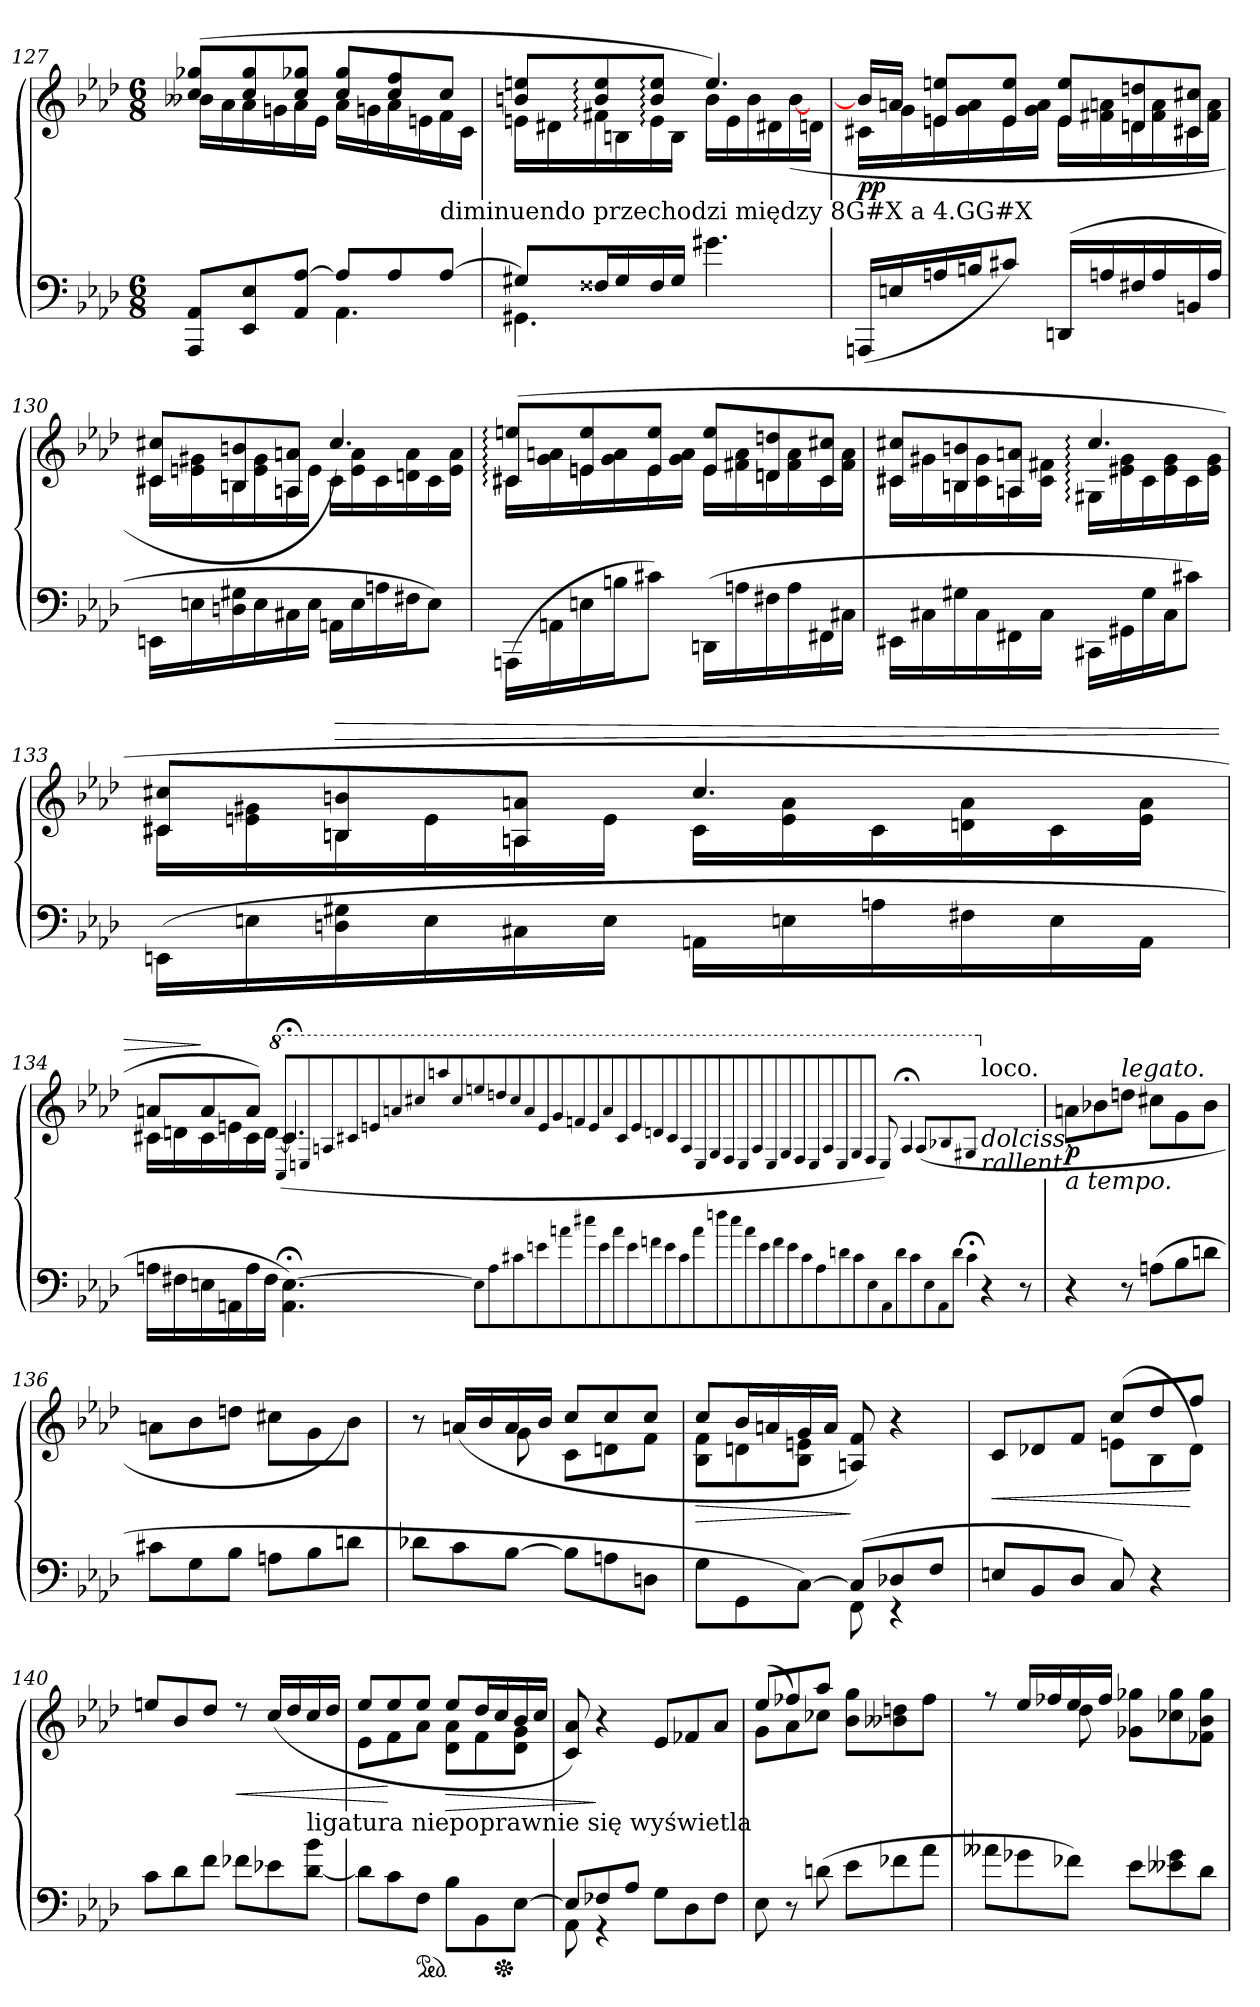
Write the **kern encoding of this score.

**kern	**kern	**dynam
*part1	*part1	*part1
*staff2	*staff1	*staff1/2
*clefF4	*clefG2	*
*k[b-e-a-d-]	*k[b-e-a-d-]	*
*M6/8	*M6/8	*
=127	=127	=127
*^	*^	*
8AAA- 8AA-L	4ryy	(>8cc 8gg-XL	16b--XLL	.
.	.	.	16a-	.
8EE- 8E-	.	8cc 8gg-	16a-	.
.	.	.	16gn	.
8AA- [8A-J	8ryy	8cc 8gg-XJ	16a-	.
.	.	.	16e-JJ	.
8A-L]	4.AA-	8cc 8gg-L	16a-LL	.
.	.	.	16gn	.
8A-	.	8cc 8ff	16a-	.
.	.	.	16en	.
!LO:TX:a:t=diminuendo przechodzi między 8G#X a 4.GG#X	!	!	!	!
[8A-J	.	8ccJ	16f	.
.	.	.	16cJJ	.
=128	=128	=128	=128	=128
8G#XL]	4.GG#X	8bn 8eenL	16enLL	.
.	.	.	16d#X	.
16F##XL	.	8b:/ 8ee:/	16f#X:	.
16G#	.	.	16Bn	.
16F##	.	8b:/ 8ee:/J	16e:	.
16G#JJ	.	.	16BJJ	.
4.ryy	4.g#X	4.ee)	16bLL	.
.	.	.	16e	.
.	.	.	16b	.
.	.	.	16d#X	.
.	.	.	(>[>16b	.
.	.	.	16dnJJ	.
*v	*v	*	*	*
=129	=129	=129	=129
!	!	!	!LO:DY:b
(>16AAAnLL	16bnLL]	16c#XLL	pp
16En	16anJJ	16g	.
16An	8en 8eenL	16en	.
16BnJ	.	16g 16a	.
8c#XJ)	8e 8eeJ	16e	.
.	.	16g 16aJJ	.
(>16DDnLL	8e 8eeL	16eLL	.
16An	.	16f#X 16an	.
16F#X	8dn 8ddn	16dn	.
16A	.	16f# 16a	.
16BBn	8c#X 8cc#XJ	16c#X	.
16AJJ	.	16f# 16aJJ	.
=130	=130	=130	=130
16EEn\LL	8c#X 8cc#XL	16c#XLL	.
16En\	.	16en 16g#X	.
16Dn\ 16G#X\	8Bn 8bn	16Bn	.
16E\	.	16e 16g#	.
16C#X\	8An 8anJ	16An	.
16E\JJ	.	16eJJ	.
16AAnLL	4.cc#)	16c#LL	.
16E	.	16e 16a	.
16An	.	16c#	.
16F#XJ	.	16dn 16a	.
8EJ)	.	16c#	.
.	.	16e 16aJJ	.
=131	=131	=131	=131
(>16AAAn\LL	(>8c#X: 8een:L	16c#X:LL	.
16AAn\	.	16g 16an	.
16En\	8en 8ee	16en	.
16Bn\J	.	16g 16a	.
8c#X\J)	8e 8eeJ	16e	.
.	.	16g 16aJJ	.
(>16DDn\LL	8e 8eeL	16eLL	.
16An\	.	16f#X 16a	.
16F#X\	8dn 8ddn	16dn	.
16A\	.	16f# 16a	.
16FF#X\	8c# 8cc#XJ	16c#	.
16C#X\JJ	.	16f# 16aJJ	.
=132	=132	=132	=132
16EE#X\LL	8c#X 8cc#XL	16c#XLL	.
16C#X\	.	16g#X	.
16G#X\	8Bn 8bn	16Bn	.
16C#\	.	16c# 16g#	.
16FF#X\	8An 8anJ	16An	.
16C#\JJ	.	16c# 16f#XJJ	.
16CC#X\LL	4.cc#:	16G#X:/LL	.
16GG#X\	.	16e#X\ 16g#\	.
16G#\	.	16c#\	.
16C#\J	.	16e#\ 16g#\	.
8c#X\J)	.	16c#\	.
.	.	16e#\ 16g#\JJ	.
=133	=133	=133	=133
(>16EEn\LL	8c#X 8cc#XL	16c#XLL	.
16En	.	16en 16g#X	.
!	!	!	!LO:HP:a
16Dn 16G#X	8Bn 8bn	16Bn	>
16E	.	16e	.
16C#X	8An 8anJ	16An	.
16EJJ	.	16eJJ	.
16AAnLL	4.cc#	16c#LL	.
16En	.	16e 16a	.
16An	.	16c#	.
16F#X	.	16dn 16a	.
16E	.	16c#	.
16AAJJ	.	16e 16aJJ	.
=134	=134	=134	=134
16AnLL	8anL	16c#XLL	.
16F#X	.	16dn	.
16En	8a	16c#	]
16AAn	.	16en	.
16A	8aJ)	16c#	.
16F#JJ	.	16dJJ	.
4.AA;<\ [4.E;<\)	[4.c#;	4.ryy	.
*	*v	*v	*
*	*8va	*
.	(>8qqc#L]	.
.	8qqe	.
.	8qqan	.
.	8qqcc#X	.
.	8qqeen	.
.	8qqaan	.
.	8qqccc#X	.
.	8qqaaan	.
8qqE\L]	8qqccc#	.
8qqA	8qeeen	.
8qqc#X	8qqdddn	.
8qqen	8qqccc#	.
8qqan	8qqaa	.
8qqcc#X	8qqee	.
8qqe	8qgg	.
8qqa	8qqffn	.
8qqe\	8qqee	.
8qqfn\	8qqaa	.
8qqe\	8qqcc#	.
8qqc#	8qee	.
8qqa\	8qqddn	.
8qqddn	8qqcc#	.
8qqcc#	8qqa	.
8qqa\	8qqe	.
8qqe\	8qg	.
8qqf\	8qqf	.
8qqe\	8qqe	.
8qqc#	8qqa	.
8qqA\	8qqe	.
8qqdn	8qg	.
8qqc#\	8qqf	.
8qqE	8qqe	.
8qqAA	8qqa	.
8qqd	8qqe	.
8qqc#	8qg	.
8qqE	8qqfJ	.
8qqAA	8qqe)	.
8qqdJ	[4qqa;<	.
4qqc#;<\	(>8qqaL]	.
4qqr	8qqb-X	.
8qqr	8qqg#XJ	.
.	.	] ]
!	!LO:TX:b:i:t=dolciss.	!
!	!LO:TX:a:t=loco.	!
!	!LO:TX:b:i:t=rallent.	!
=135	=135	=135
*	*X8va	*
!	!LO:TX:b:i:t=a tempo.	!
!	!	!LO:DY:b
4r	8an\L	p
.	8b-X	.
!	!LO:TX:a:i:t=legato.	!
8r	8ddnJ	.
(>8AnL	8cc#X\L	.
8B-	8g	.
8dnJ	8b-J	.
=136	=136	=136
8c#XL	8an\L	.
8G	8b-	.
8B-J	8ddnJ	.
8AnL	8cc#X\L	.
8B-	8g\	.
8dnJ	8b-J)	.
=137	=137	=137
*	*^	*
8d-XL	8r	4ryy	.
8c	(>16anLL	.	.
.	16b-	.	.
[8B-J	16a	8g	.
.	16b-JJ	.	.
8B-L]	8ccL	8cL	.
8An	8cc	8dn	.
8DnJ	8ccJ	8fJ	.
=138	=138	=138	=138
*^	*	*	*
!	!	!	!	!LO:HP:b
4.ryy	8G\L	8ccL	8B- 8fL	>
.	8GG\	16b-L	8dn	.
.	.	16an	.	.
.	[>8C\J)	16g	8B- 8enJ	.
.	.	16aJJ	.	.
(<8CL]	8FF	8An 8f)	4.ryy	]
8D-X	4rEE	4r	.	.
8FJ	.	.	.	.
*v	*v	*	*	*
=139	=139	=139	=139
!	!	!	!LO:HP:b
8EnL	8cL	4.ryy	<
8BB-	8d-X	.	.
8D-J	8fJ	.	.
8C)	(>8ccL	8enL	.
4r	8dd-	8B-	.
.	8ffJ	8d-J)	[
*	*v	*v	*
=140	=140	=140
8c\L	8een/L	.
8d-\	8b-/	.
8f\J	8dd-/J	.
!	!	!LO:HP:b
8f-XL	8rdd	<
8e-X	(>16ccLL	.
.	16dd-	.
!LO:TX:a:t=ligatura niepoprawnie się wyświetla	!	!
[>8d-\ 8b-\J	16cc/	.
.	16dd-/JJ	.
=141	=141	=141
*	*^	*
8d-L]	8ee-L	8e-L	.
8c	8ee-	8f	[
*ped	*	*	*
8FJ	8ee-J	8a-J	.
!	!	!	!LO:HP:b
8B-L	8ee-L	8d- 8a-L	>
8BB-	16dd-L	8f	.
*Xped	*	*	*
.	16cc	.	.
[8E-J	16b-	8d- 8gJ	.
.	16ccJJ	.	.
*	*v	*v	*
=142	=142	=142
*^	*	*
(>8E-L]	8AA-)	8c 8a-)	.
8F-X	4rGG	4r	]
8A-J	.	.	.
4.ryy	8GL	8e-/L	.
.	8D-	8f-X	.
.	8F-J	8a-J	.
*v	*v	*	*
=143	=143	=143
*	*^	*
8E-	(>8ee-L	8gL	.
8r	8ff-X	8a-)	.
(<8dn\	8aa-J	8cc-XJ	.
8e-\L	8b- 8ggL	4.ryy	.
8f-X	8b--X 8ddn	.	.
8a-\J	8ff-J	.	.
=144	=144	=144	=144
8a--X\L	8rff	4ryy	.
8g-X	16ee-LL	.	.
.	16ff-X	.	.
8f-XJ)	16ee-	8dd-	.
.	16ff-JJ	.	.
8e-\L	8g-X 8gg-XL	4.ryy	.
8e--X\ 8g-\	8cc-X 8gg-	.	.
8d-\J	8f-X 8b- 8gg-J	.	.
*	*v	*v	*
=	=	=
*-	*-	*-
